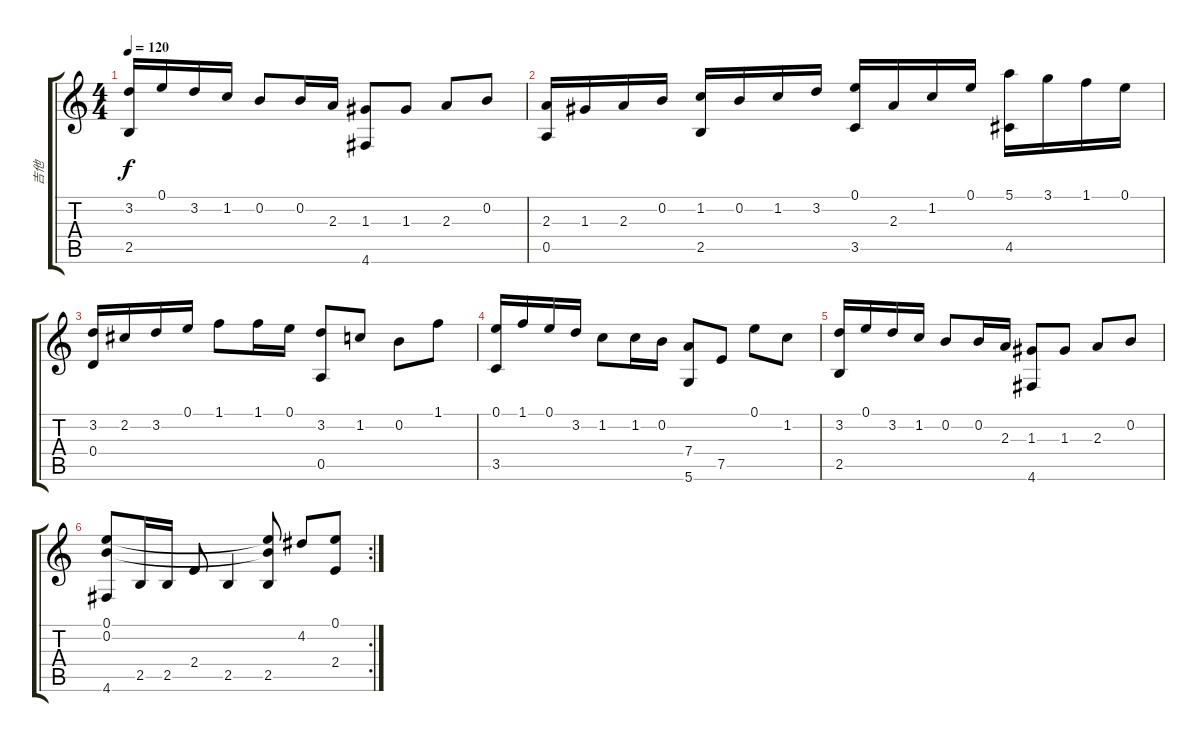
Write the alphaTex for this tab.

\track ("吉他" "吉他") {instrument acousticguitarnylon}
\staff {score tabs}
\tuning (E4 B3 G3 D3 A2 D2) {hide}
\ts (4 4)
\tempo 120
\clef g2
\ks c
(3.2 2.5).16{dy f} 0.1.16 3.2.16 1.2.16 0.2.8 0.2.16 2.3.16 (1.3 4.6).8 1.3.8 2.3.8 0.2.8 |
(2.3 0.5).16 1.3.16 2.3.16 0.2.16 (1.2 2.5).16 0.2.16 1.2.16 3.2.16 (0.1 3.5).16 2.3.16 1.2.16 0.1.16 (5.1 4.5).16 3.1.16 1.1.16 0.1.16 |
(3.2 0.4).16 2.2.16 3.2.16 0.1.16 1.1.8 1.1.16 0.1.16 (3.2 0.5).8 1.2.8 0.2.8 1.1.8 |
(0.1 3.5).16 1.1.16 0.1.16 3.2.16 1.2.8 1.2.16 0.2.16 (7.4 5.6).8 7.5.8 0.1.8 1.2.8 |
(3.2 2.5).16 0.1.16 3.2.16 1.2.16 0.2.8 0.2.16 2.3.16 (1.3 4.6).8 1.3.8 2.3.8 0.2.8 |
\rc 2
(0.1 0.2 4.6).8 2.5.16 2.5.16 2.4.8 2.5.4 (0.1{t} 0.2{t} 2.5).8 4.2.8 (0.1 2.4).8
